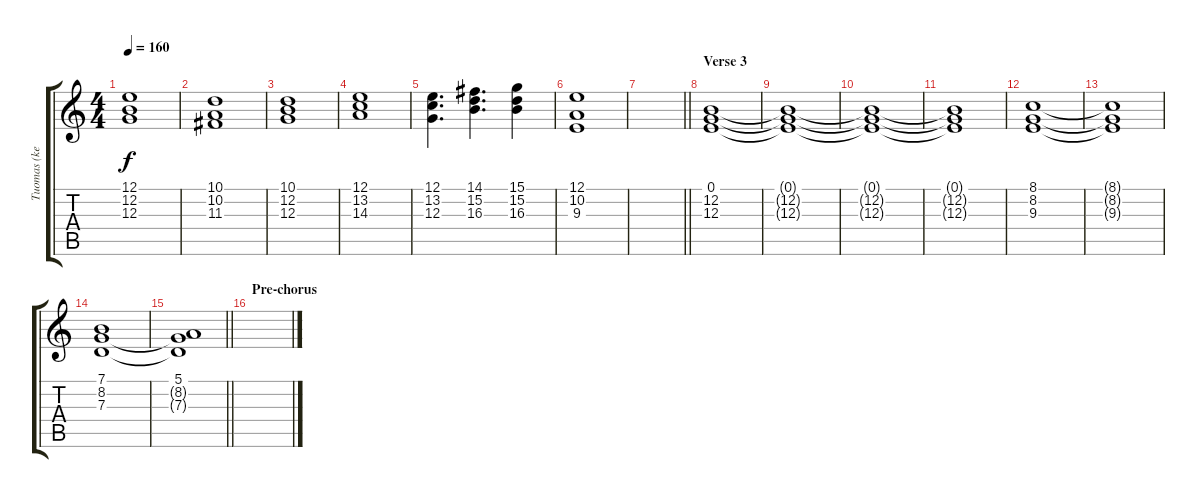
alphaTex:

\track ("Tuomas (keyboards)" "Tuomas (ke") {instrument stringensemble1}
\staff {score tabs}
\tuning (E4 B3 G3 D3 A2 D2) {hide}
\ts (4 4)
\tempo 160
\clef g2
\ks c
(12.1 12.2 12.3).1{dy f} |
(10.1 10.2 11.3).1 |
(10.1 12.2 12.3).1 |
(12.1 13.2 14.3).1 |
(12.1 13.2 12.3).4{d} (14.1 15.2 16.3).4{d} (15.1 15.2 16.3).4 |
(12.1 10.2 9.3).1 |
\barLineRight lightlight
|
\section ("" "Verse 3")
(0.1 12.2 12.3).1 |
(0.1{t} 12.2{t} 12.3{t}).1 |
(0.1{t} 12.2{t} 12.3{t}).1 |
(0.1{t} 12.2{t} 12.3{t}).1 |
(8.1 8.2 9.3).1 |
(8.1{t} 8.2{t} 9.3{t}).1 |
(7.1 8.2 7.3).1 |
\barLineRight lightlight
(5.1 8.2{t} 7.3{t}).1 |
\section ("" "Pre-chorus")
